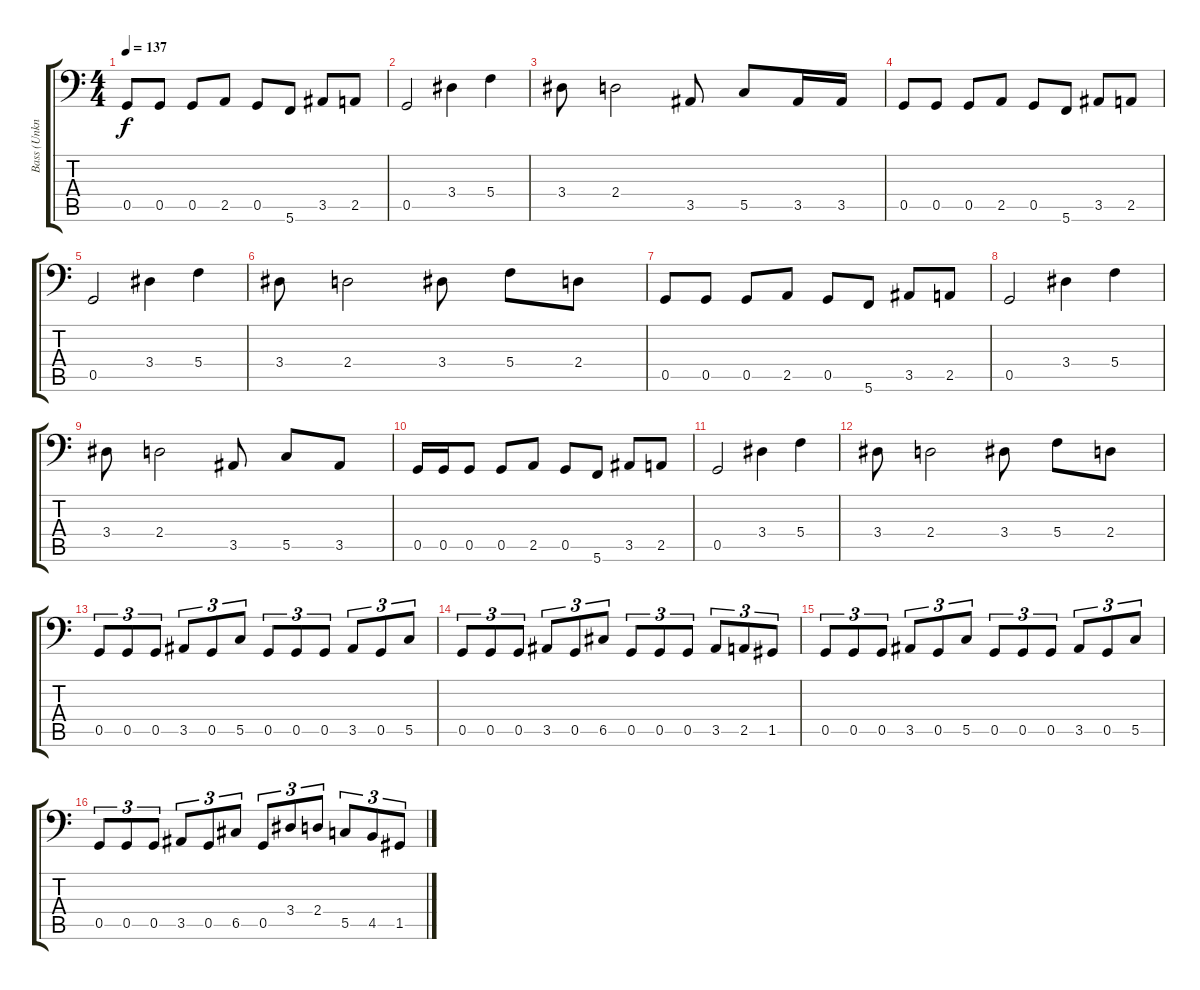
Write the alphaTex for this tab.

\track ("Bass (Unknown)" "Bass (Unkn") {instrument electricbasspick}
\staff {score tabs}
\tuning (D3 A2 F2 C2 G1 C1) {hide}
\ts (4 4)
\tempo 137
\clef f4
\ks c
0.5.8{dy f} 0.5.8 0.5.8 2.5.8 0.5.8 5.6.8 3.5.8 2.5.8 |
0.5.2 3.4.4 5.4.4 |
3.4.8 2.4.2 3.5.8 5.5.8 3.5.16 3.5.16 |
0.5.8 0.5.8 0.5.8 2.5.8 0.5.8 5.6.8 3.5.8 2.5.8 |
0.5.2 3.4.4 5.4.4 |
3.4.8 2.4.2 3.4.8 5.4.8 2.4.8 |
0.5.8 0.5.8 0.5.8 2.5.8 0.5.8 5.6.8 3.5.8 2.5.8 |
0.5.2 3.4.4 5.4.4 |
3.4.8 2.4.2 3.5.8 5.5.8 3.5.8 |
0.5.16 0.5.16 0.5.8 0.5.8 2.5.8 0.5.8 5.6.8 3.5.8 2.5.8 |
0.5.2 3.4.4 5.4.4 |
3.4.8 2.4.2 3.4.8 5.4.8 2.4.8 |
0.5.8{tu (3 2)} 0.5.8{tu (3 2)} 0.5.8{tu (3 2)} 3.5.8{tu (3 2)} 0.5.8{tu (3 2)} 5.5.8{tu (3 2)} 0.5.8{tu (3 2)} 0.5.8{tu (3 2)} 0.5.8{tu (3 2)} 3.5.8{tu (3 2)} 0.5.8{tu (3 2)} 5.5.8{tu (3 2)} |
0.5.8{tu (3 2)} 0.5.8{tu (3 2)} 0.5.8{tu (3 2)} 3.5.8{tu (3 2)} 0.5.8{tu (3 2)} 6.5.8{tu (3 2)} 0.5.8{tu (3 2)} 0.5.8{tu (3 2)} 0.5.8{tu (3 2)} 3.5.8{tu (3 2)} 2.5.8{tu (3 2)} 1.5.8{tu (3 2)} |
0.5.8{tu (3 2)} 0.5.8{tu (3 2)} 0.5.8{tu (3 2)} 3.5.8{tu (3 2)} 0.5.8{tu (3 2)} 5.5.8{tu (3 2)} 0.5.8{tu (3 2)} 0.5.8{tu (3 2)} 0.5.8{tu (3 2)} 3.5.8{tu (3 2)} 0.5.8{tu (3 2)} 5.5.8{tu (3 2)} |
0.5.8{tu (3 2)} 0.5.8{tu (3 2)} 0.5.8{tu (3 2)} 3.5.8{tu (3 2)} 0.5.8{tu (3 2)} 6.5.8{tu (3 2)} 0.5.8{tu (3 2)} 3.4.8{tu (3 2)} 2.4.8{tu (3 2)} 5.5.8{tu (3 2)} 4.5.8{tu (3 2)} 1.5.8{tu (3 2)}
